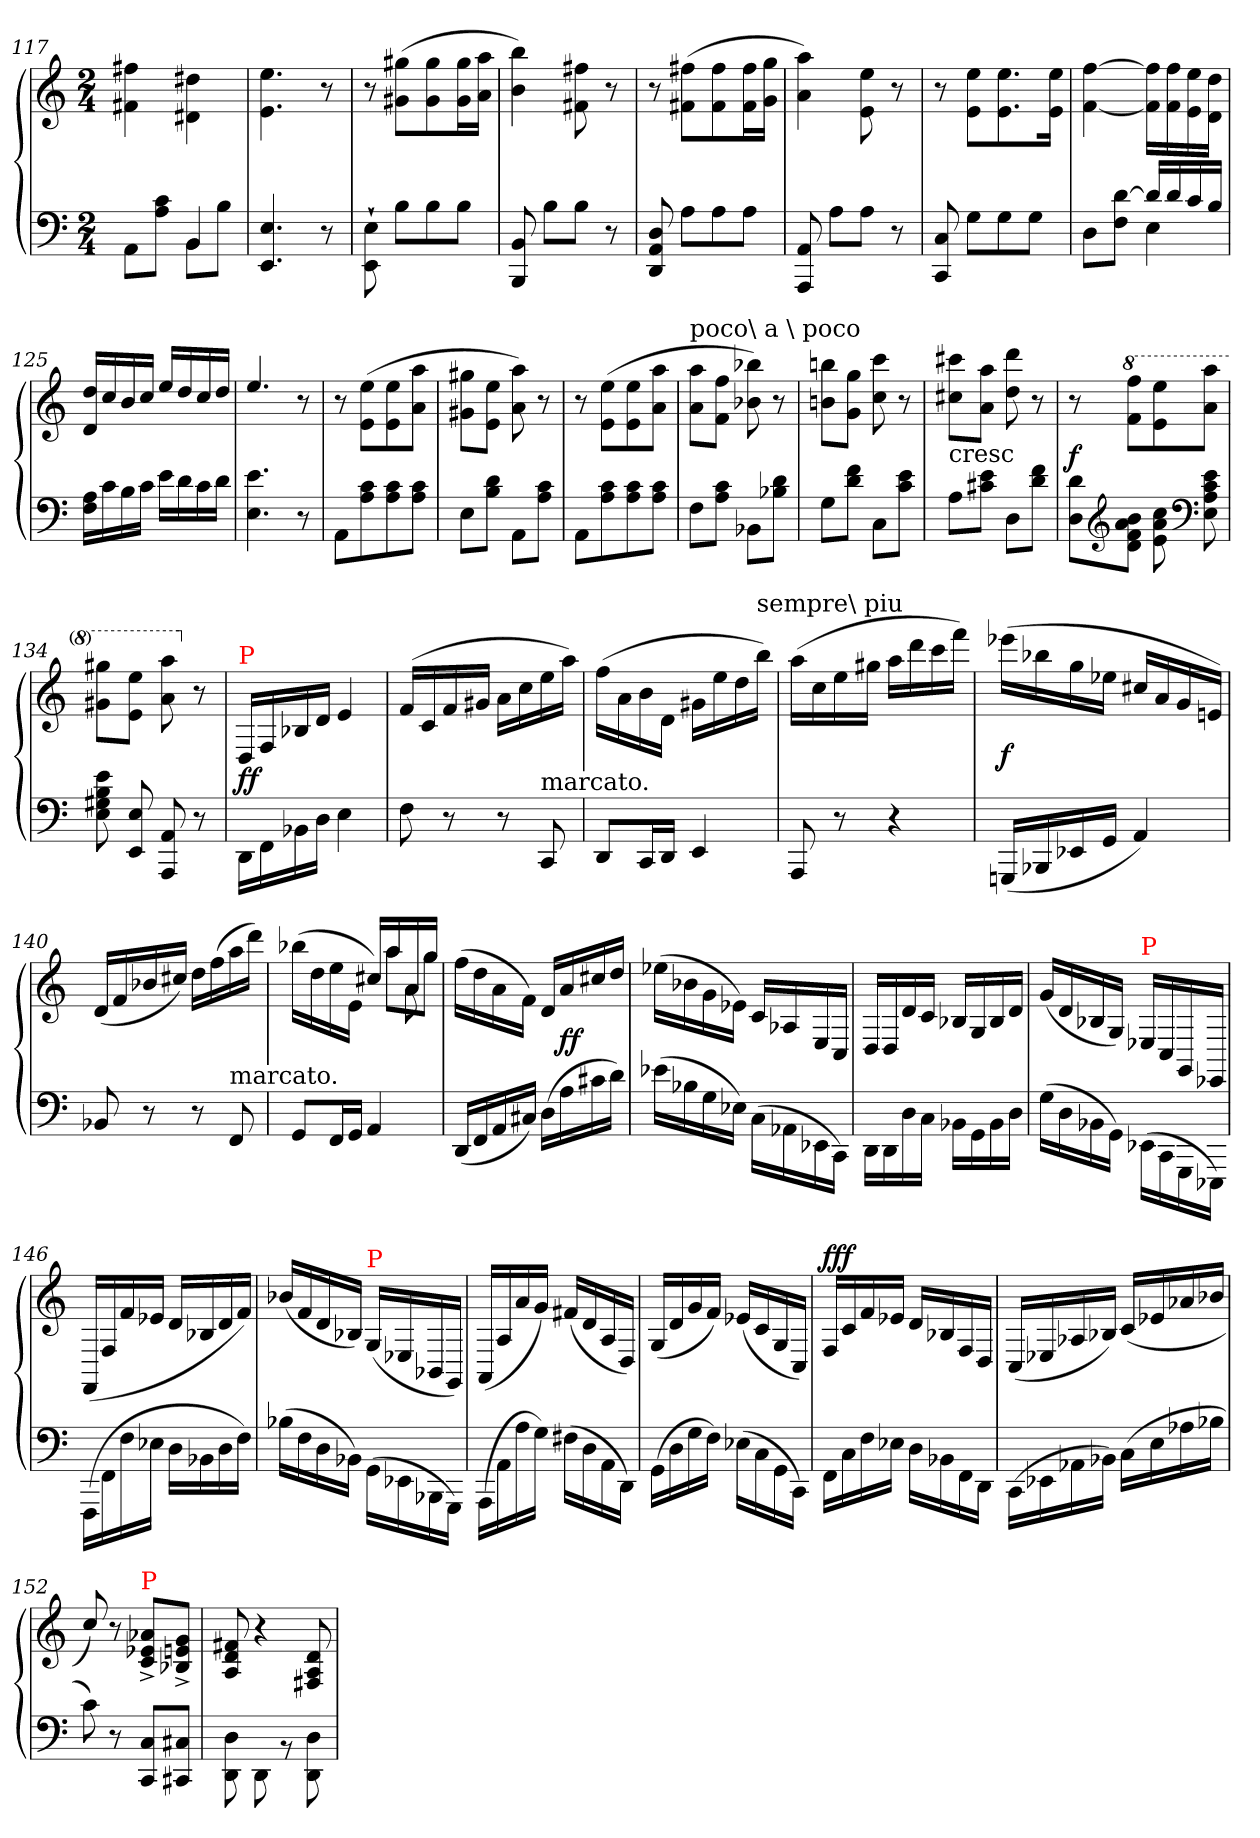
**kern	**kern	**dynam
*part1	*part1	*part1
*staff2	*staff1	*staff1/2
*clefF4	*clefG2	*
*k[]	*k[]	*
*M2/4	*M2/4	*
=117	=117	=117
*^	*	*
8AA\L	4ryy	4ff#X 4f#X	.
8c 8AJ	.	.	.
4BB	8BBL	4dd#X\ 4d#X\	.
.	8BJ	.	.
*v	*v	*	*
=118	=118	=118
4.E 4.EE	4.ee\ 4.e\	.
8r	8r	.
=119	=119	=119
8E`>\ 8EE`>\	8r	.
8BL	(>8gg#X 8g#XL	.
8B	8gg# 8g#	.
8BJ	16gg# 16g#L	.
.	16aa 16aJJ	.
=120	=120	=120
8BB 8BBB	4bb 4b)	.
8BL	.	.
8BJ	8ff#X 8f#X	.
8r	8r	.
=121	=121	=121
8D 8AA 8DD	8r	.
8AL	(>8ff#X 8f#XL	.
8A	8ff# 8f#	.
8AJ	16ff# 16f#L	.
.	16gg 16gJJ	.
=122	=122	=122
8AA 8AAA	4aa 4a)	.
8AL	.	.
8AJ	8ee\ 8e\	.
8r	8r	.
=123	=123	=123
8C 8CC	8r	.
8GL	8ee\ 8e\L	.
8G	8.ee 8.e	.
8GJ	.	.
.	16ee 16eJk	.
=124	=124	=124
*^	*	*
8DL	4ryy	[4ff [4f	.
[8d 8FJ	.	.	.
16dLL]	4E	16ff] 16f]LL	.
16d	.	16ff\ 16f\	.
16c	.	16ee 16e	.
16BJJ	.	16dd 16dJJ	.
*v	*v	*	*
=125	=125	=125
16A 16FLL	16dd/ 16d/LL	.
16c	16cc	.
16B	16b	.
16cJJ	16ccJJ	.
16e\LL	16ee/LL	.
16d\	16dd/	.
16c\	16cc/	.
16d\JJ	16dd/JJ	.
=126	=126	=126
4.e\ 4.E\	4.ee/	.
8r	8r	.
=127	=127	=127
8AAL	8r	.
8c 8A	(>8ee 8eL	.
8c 8A	8ee 8e	.
8c 8AJ	8aa 8aJ	.
=128	=128	=128
8EL	8gg#X 8g#XL	.
8d 8BJ	8ee 8eJ	.
8AAL	8aa 8a)	.
8c 8AJ	8r	.
=129	=129	=129
8AAL	8r	.
8c 8A	(>8ee 8eL	.
8c 8A	8ee 8e	.
8c 8AJ	8aa 8aJ	.
=130	=130	=130
!	!LO:TX:a:t=poco\ a \ poco	!
8FL	8aa 8aL	.
8c 8AJ	8ff 8fJ	.
8BB-XL	8bb-X 8b-X)	.
8d 8B-XJ	8r	.
=131	=131	=131
8GL	8bbn 8bnL	.
8f 8dJ	8gg 8gJ	.
8CL	8ccc 8cc	.
8e 8cJ	8r	.
=132	=132	=132
!	!LO:TX:c:t=cresc	!
8AL	8ccc#X 8cc#XL	.
8e 8c#XJ	8aa 8aJ	.
8DL	8ddd 8dd	.
8f 8dJ	8r	.
=133	=133	=133
8d 8DL	8r	f
*clefG2	*	*
*	*8va	*
8b 8a 8f 8dJ	8fff\ 8ff\L	.
8cc\ 8a\ 8e\	8eee 8ee	.
*clefF4	*	*
8e 8c 8A 8E	8aaa 8aaJ	.
=134	=134	=134
8e 8B 8G#X 8E	8ggg#X 8gg#XL	.
8E 8EE	8eee 8eeJ	.
8AA 8AAA	8aaa 8aa	.
*	*X8va	*
8r	8r	.
=135	=135	=135
!	!LO:TX:a:color=red:t=P	!
16DD\LL	16D/LL	ff
16FF\	16F/	.
16BB-X	16B-X	.
16D\JJ	16d/JJ	.
4E	4e	.
=136	=136	=136
8F	(>16fLL	.
.	16c	.
8r	16f	.
.	16g#XJJ	.
8r	16aLL	.
.	16cc	.
!LO:TX:a:t=marcato.	!	!
8CC	16ee	.
.	16aaJJ)	.
=137	=137	=137
8DDL	(>16ff\LL	.
.	16a	.
16CCL	16b	.
16DDJJ	16dJJ	.
4EE	16g#XLL	.
.	16ee	.
.	16dd	.
!	!LO:TX:a:t=sempre\ piu	!
.	16bbJJ)	.
=138	=138	=138
8AAA	(>16aaLL	.
.	16cc	.
8r	16ee	.
.	16gg#XJJ	.
4r	16aaLL	.
.	16ddd	.
.	16ccc	.
.	16fffJJ)	.
=139	=139	=139
(<16GGGnLL	(>16eee-XLL	f
16BBB-X	16bb-X	.
16EE-X	16gg	.
16GGJJ	16ee-XJJ	.
4AA)	16cc#XLL	.
.	16a	.
.	16g	.
.	16enJJ)	.
=140	=140	=140
8BB-X	(<16dLL	.
.	16f	.
8r	16b-X	.
.	16cc#XJJ)	.
8r	16ddLL	.
.	(>16ff	.
!LO:TX:a:t=marcato.	!	!
8FF	16aa	.
.	16dddJJ)	.
=141	=141	=141
*	*^	*
*	*	*^	*
8GGL	(>16bb-X\LL	4ryy	4ryy	.
.	16dd\	.	.	.
16FFL	16ee\	.	.	.
16GGJJ	16e\JJ	.	.	.
4AA	16cc#XLL)	16ryy	8ryy	.
.	16aa	8aaL	.	.
.	16a	.	8a\	.
!	!	!LO:N:vis=8	!	!
.	16ggJJ	16ggJ	.	.
*	*v	*v	*v	*
=142	=142	=142
(<16DDLL	(>16ffLL	.
16FF	16dd	.
16AA	16a	.
16C#XJJ)	16fJJ)	.
(>16DLL	16dLL	.
16A	16a	ff
16c#X	16cc#X	.
16dJJ)	16ddJJ	.
=143	=143	=143
(>16e-XLL	(>16ee-X\LL	.
16B-X	16b-X	.
16G	16g	.
16E-XJJ)	16e-JJ)	.
(<16C\LL	16cLL	.
16AA-X	16A-X	.
16EE-X\	16E/	.
16CC\JJ)	16C/JJ	.
=144	=144	=144
16DD\LL	16D/LL	.
16DD\	16D/	.
16D\	16d/	.
16C\JJ	16c/JJ	.
16BB-X\LL	16B-XLL	.
16GG\	16G/	.
16BB-\	16B-/	.
16DJJ	16dJJ	.
=145	=145	=145
(<16G\LL	(<16gLL	.
16D	16d	.
16BB-X	16B-X	.
16GG\JJ)	16G/JJ)	.
!	!LO:TX:a:color=red:t=P	!
(<16EE-X\LL	16E-XLL	.
16CC\	16C/	.
16GGG\	16GG/	.
16EEE-XJJ)	16EE-XJJ	.
=146	=146	=146
(<16FFF\LL	(>16FF/LL	.
16FF\	16F/	.
16F	16f	.
16E-XJJ	16e-XJJ	.
16DLL	16dLL	.
16BB-X	16B-X	.
16D	16d	.
16FJJ)	16fJJ)	.
=147	=147	=147
(<16B-XLL	(<16b-XLL	.
16F	16f	.
16D	16d	.
16BB-XJJ)	16B-XJJ)	.
!	!LO:TX:a:color=red:t=P	!
(<16GG\LL	(>16G/LL	.
16EE-X	16E-X	.
16BBB-X	16BB-X	.
16GGG\JJ)	16GG/JJ)	.
=148	=148	=148
(<16AAA\LL	(>16AA/LL	.
16AA\	16A/	.
16A	16a	.
16GJJ)	16gJJ)	.
(<16F#X\LL	(>16f#XLL	.
16D	16d	.
16AA\	16A/	.
16DD\JJ)	16D/JJ)	.
=149	=149	=149
(<16GG\LL	(>16G/LL	.
16D	16d	.
16G	16g	.
16FJJ)	16fJJ)	.
(<16E-X\LL	(>16e-XLL	.
16C	16c	.
16GG\	16G/	.
16CC\JJ)	16C/JJ)	.
=150	=150	=150
!	!	!LO:DY:a
16FF\LL	16F/LL	fff
16C	16c	.
16F	16f	.
16E-XJJ	16e-XJJ	.
16D\LL	16dLL	.
16BB-X	16B-X	.
16FF\	16F/	.
16DD\JJ	16D/JJ	.
=151	=151	=151
(<16CC\LL	(>16C/LL	.
16EE-X	16E-X	.
16AA-X	16A-X	.
16BB-XJJ)	16B-XJJ)	.
(>16CLL	(<16cLL	.
16E	16e-X	.
16A-X	16a-X	.
16B-XJJ	16b-XJJ	.
=152	=152	=152
8c)	8cc/)	.
8r	8r	.
!	!LO:TX:a:color=red:t=P	!
8C 8CCL	8a-X^< 8e-X^< 8c^<L	.
8C#X 8CC#XJ	8g^< 8en^< 8B-X^<J	.
=153	=153	=153
8D\ 8DD\	8f#X/ 8d/ 8A/	.
8DD\	4r	.
8rBB	.	.
8D\ 8DD\	8d/ 8A/ 8F#X/	.
=	=	=
*-	*-	*-
